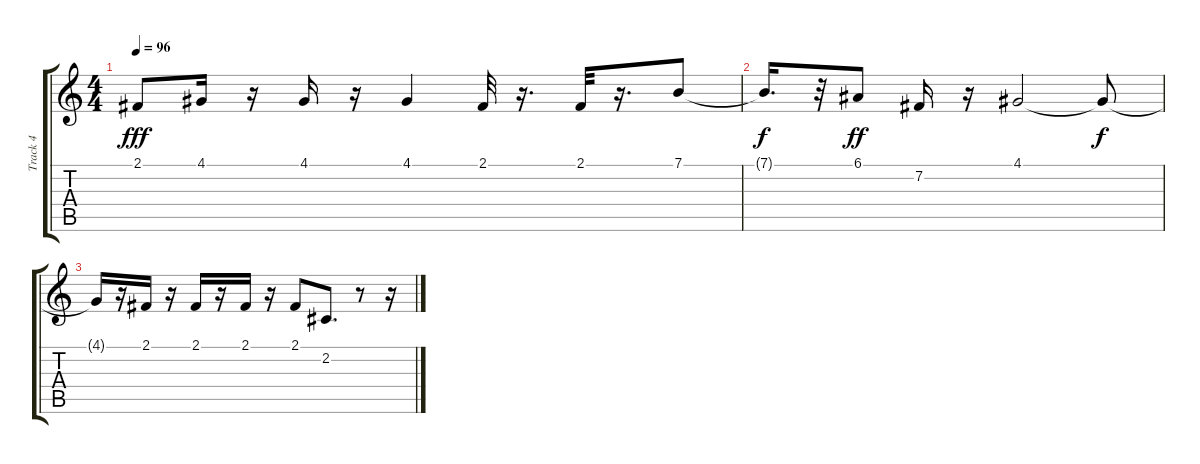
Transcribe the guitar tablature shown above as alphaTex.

\track ("Track 4" "Track 4") {instrument panflute}
\staff {score tabs}
\tuning (E4 B3 G3 D3 A2 E2) {hide}
\ts (4 4)
\tempo 96
\clef g2
\ks c
2.1.8{dy fff} 4.1.16 r.16 4.1.16 r.16 4.1.4 2.1.32 r.16{d} 2.1.32 r.16{d} 7.1.8 |
7.1{t}.16{d dy f} r.32 6.1.8{dy ff} 7.2.16 r.16 4.1.2 4.1{t}.8{dy f} |
4.1{t}.16 r.16 2.1.16 r.16 2.1.16 r.16 2.1.16 r.16 2.1.8 2.2.8{d} r.8 r.16
